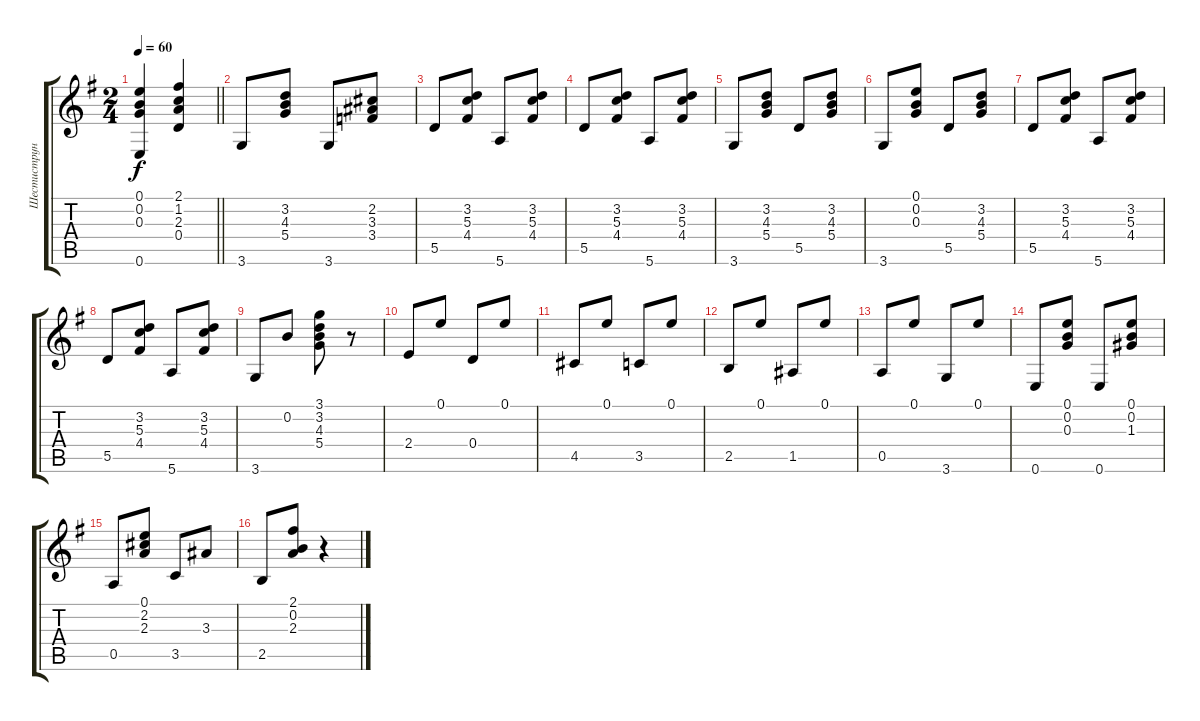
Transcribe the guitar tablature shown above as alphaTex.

\track ("Шестиструнная гитара" "Шестиструн") {instrument acousticguitarsteel}
\staff {score tabs}
\tuning (E4 B3 G3 D3 A2 E2) {hide}
\ts (2 4)
\tempo 60
\clef g2
\barLineRight lightlight
\ks g
(0.1 0.2 0.3 0.6).4{dy f} (2.1 1.2 2.3 0.4).4 |
3.6.8 (3.2 4.3 5.4).8 3.6.8 (2.2 3.3 3.4).8 |
5.5.8 (3.2 5.3 4.4).8 5.6.8 (3.2 5.3 4.4).8 |
5.5.8 (3.2 5.3 4.4).8 5.6.8 (3.2 5.3 4.4).8 |
3.6.8 (3.2 4.3 5.4).8 5.5.8 (3.2 4.3 5.4).8 |
3.6.8 (0.1 0.2 0.3).8 5.5.8 (3.2 4.3 5.4).8 |
5.5.8 (3.2 5.3 4.4).8 5.6.8 (3.2 5.3 4.4).8 |
5.5.8 (3.2 5.3 4.4).8 5.6.8 (3.2 5.3 4.4).8 |
3.6.8 0.2.8 (3.1 3.2 4.3 5.4).8 r.8 |
2.4.8 0.1.8 0.4.8 0.1.8 |
4.5.8 0.1.8 3.5.8 0.1.8 |
2.5.8 0.1.8 1.5.8 0.1.8 |
0.5.8 0.1.8 3.6.8 0.1.8 |
0.6.8 (0.1 0.2 0.3).8 0.6.8 (0.1 0.2 1.3).8 |
0.5.8 (0.1 2.2 2.3).8 3.5.8 3.3.8 |
2.5.8 (2.1 0.2 2.3).8 r.4
